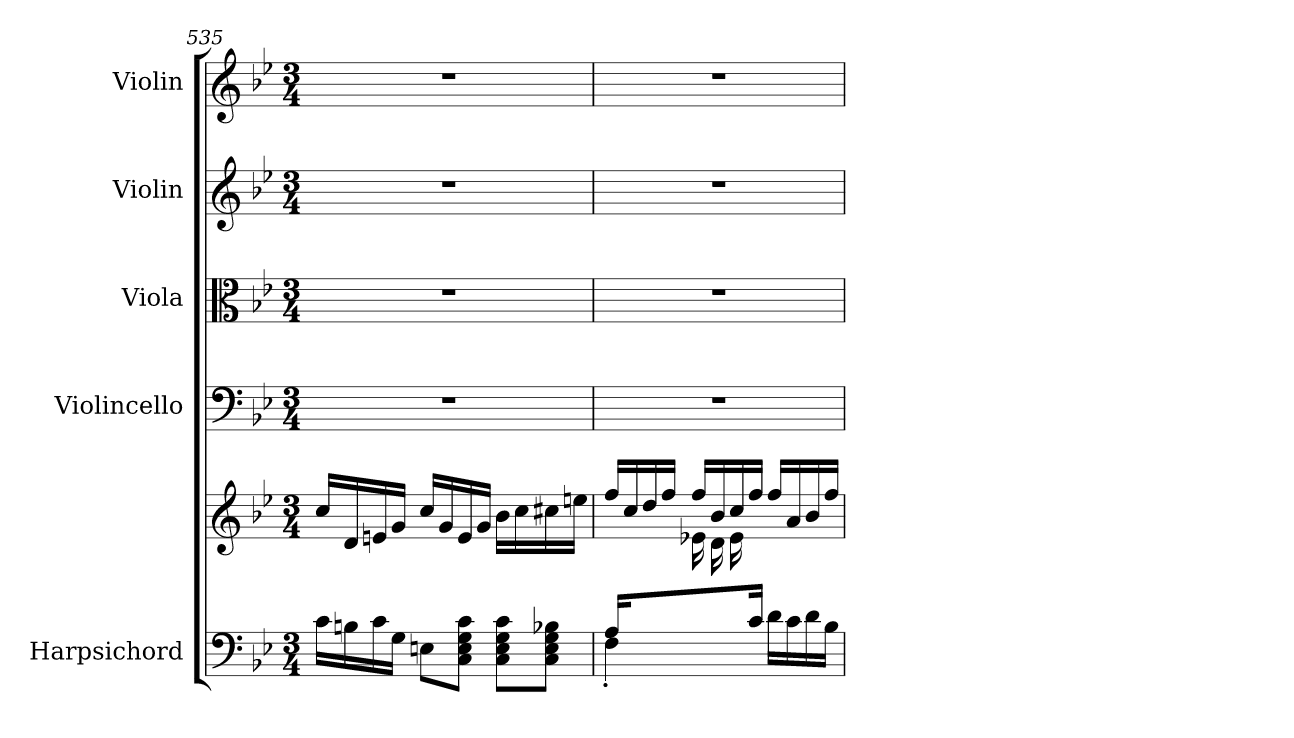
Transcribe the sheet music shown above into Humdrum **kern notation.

**kern	**kern	**kern	**kern	**kern	**kern
*part5	*part5	*part4	*part3	*part2	*part1
*staff6	*staff5	*staff4	*staff3	*staff2	*staff1
*I"Harpsichord	*	*I"Violincello	*I"Viola	*I"Violin	*I"Violin
*I'Hpschd	*	*I'Vc	*I'Vla	*I'Vln	*I'Vln
*clefF4	*clefG2	*clefF4	*clefC3	*clefG2	*clefG2
*k[b-e-]	*k[b-e-]	*k[b-e-]	*k[b-e-]	*k[b-e-]	*k[b-e-]
*M3/4	*M3/4	*M3/4	*M3/4	*M3/4	*M3/4
=535	=535	=535	=535	=535	=535
16c\LL	16cc/LL	2.r	2.r	2.r	2.r
16Bn\	16d/	.	.	.	.
16c\	16en/	.	.	.	.
16G\JJ	16g/JJ	.	.	.	.
8En\L	16cc/LL	.	.	.	.
.	16g/	.	.	.	.
8C\ 8E\ 8G\ 8c\J	16e/	.	.	.	.
.	16g/JJ	.	.	.	.
8C\ 8E\ 8G\ 8c\L	16b-\LL	.	.	.	.
.	16cc\	.	.	.	.
8C\ 8E\ 8G\ 8B-X\J	16cc#X\	.	.	.	.
.	16een\JJ	.	.	.	.
!!LO:PB:g=z
=536	=536	=536	=536	=536	=536
*^	*^	*	*	*	*
16A/LL	4F'\	16ff/LL	16ryy	2.r	2.r	2.r	2.r
4.ryy	.	16cc/	16en\	.	.	.	.
.	.	16dd/	16f\	.	.	.	.
.	.	16ff/JJ	16d\JJ	.	.	.	.
.	2ryy	16ff/LL	16e-X\LL	.	.	.	.
.	.	16b-/	16d\	.	.	.	.
.	.	16cc/	16e-\	.	.	.	.
16c/JJ	.	16ff/JJ	4ryy	.	.	.	.
16d\LL	.	16ff/LL	.	.	.	.	.
16c\	.	16a/	.	.	.	.	.
16d\	.	16b-/	.	.	.	.	.
16B-\JJ	.	16ff/JJ	16ryy	.	.	.	.
*v	*v	*	*	*	*	*	*
*	*v	*v	*	*	*	*
=	=	=	=	=	=
*-	*-	*-	*-	*-	*-
